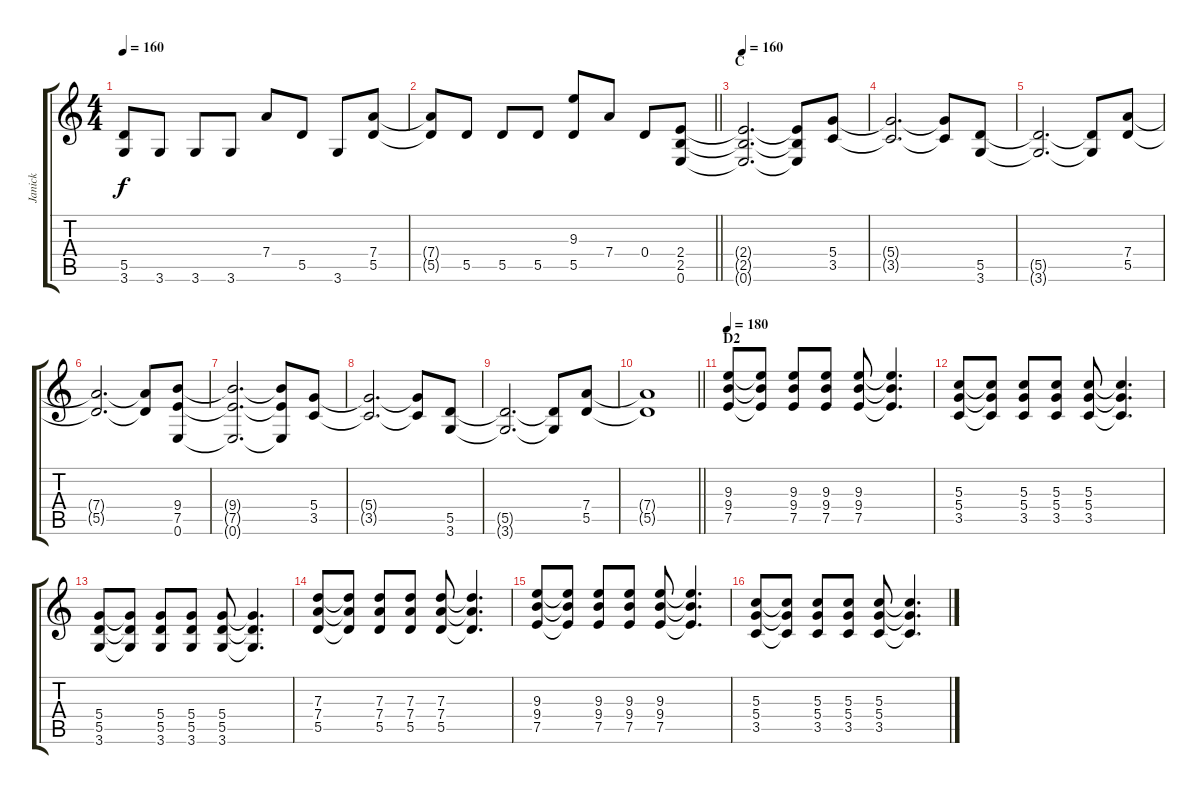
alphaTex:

\track ("Janick" "Janick") {instrument overdrivenguitar}
\staff {score tabs}
\tuning (E4 B3 G3 D3 A2 E2) {hide}
\ts (4 4)
\tempo 160
\clef g2
\ks c
(5.5 3.6).8{dy f} 3.6.8 3.6.8 3.6.8 7.4.8 5.5.8 3.6.8 (7.4 5.5).8 |
\barLineRight lightlight
(7.4{t} 5.5{t}).8 5.5.8 5.5.8 5.5.8 (9.3 5.5).8 7.4.8 0.4.8 (2.4 2.5 0.6).8 |
\section ("" "C")
\tempo 160
(2.4{t} 2.5{t} 0.6{t}).2{d balance 8} (2.4{t} 2.5{t} 0.6{t}).8 (5.4 3.5).8 |
(5.4{t} 3.5{t}).2{d} (5.4{t} 3.5{t}).8 (5.5 3.6).8 |
(5.5{t} 3.6{t}).2{d} (5.5{t} 3.6{t}).8 (7.4 5.5).8 |
(7.4{t} 5.5{t}).2{d} (7.4{t} 5.5{t}).8 (9.4 7.5 0.6).8 |
(9.4{t} 7.5{t} 0.6{t}).2{d} (9.4{t} 7.5{t} 0.6{t}).8 (5.4 3.5).8 |
(5.4{t} 3.5{t}).2{d} (5.4{t} 3.5{t}).8 (5.5 3.6).8 |
(5.5{t} 3.6{t}).2{d} (5.5{t} 3.6{t}).8 (7.4 5.5).8 |
\barLineRight lightlight
(7.4{t} 5.5{t}).1 |
\section ("" "D2")
\tempo 180
(9.3 9.4 7.5).8 (9.3{t} 9.4{t} 7.5{t}).8 (9.3 9.4 7.5).8 (9.3 9.4 7.5).8 (9.3 9.4 7.5).8 (9.3{t} 9.4{t} 7.5{t}).4{d} |
(5.3 5.4 3.5).8 (5.3{t} 5.4{t} 3.5{t}).8 (5.3 5.4 3.5).8 (5.3 5.4 3.5).8 (5.3 5.4 3.5).8 (5.3{t} 5.4{t} 3.5{t}).4{d} |
(5.4 5.5 3.6).8 (5.4{t} 5.5{t} 3.6{t}).8 (5.4 5.5 3.6).8 (5.4 5.5 3.6).8 (5.4 5.5 3.6).8 (5.4{t} 5.5{t} 3.6{t}).4{d} |
(7.3 7.4 5.5).8 (7.3{t} 7.4{t} 5.5{t}).8 (7.3 7.4 5.5).8 (7.3 7.4 5.5).8 (7.3 7.4 5.5).8 (7.3{t} 7.4{t} 5.5{t}).4{d} |
(9.3 9.4 7.5).8 (9.3{t} 9.4{t} 7.5{t}).8 (9.3 9.4 7.5).8 (9.3 9.4 7.5).8 (9.3 9.4 7.5).8 (9.3{t} 9.4{t} 7.5{t}).4{d} |
(5.3 5.4 3.5).8 (5.3{t} 5.4{t} 3.5{t}).8 (5.3 5.4 3.5).8 (5.3 5.4 3.5).8 (5.3 5.4 3.5).8 (5.3{t} 5.4{t} 3.5{t}).4{d}
